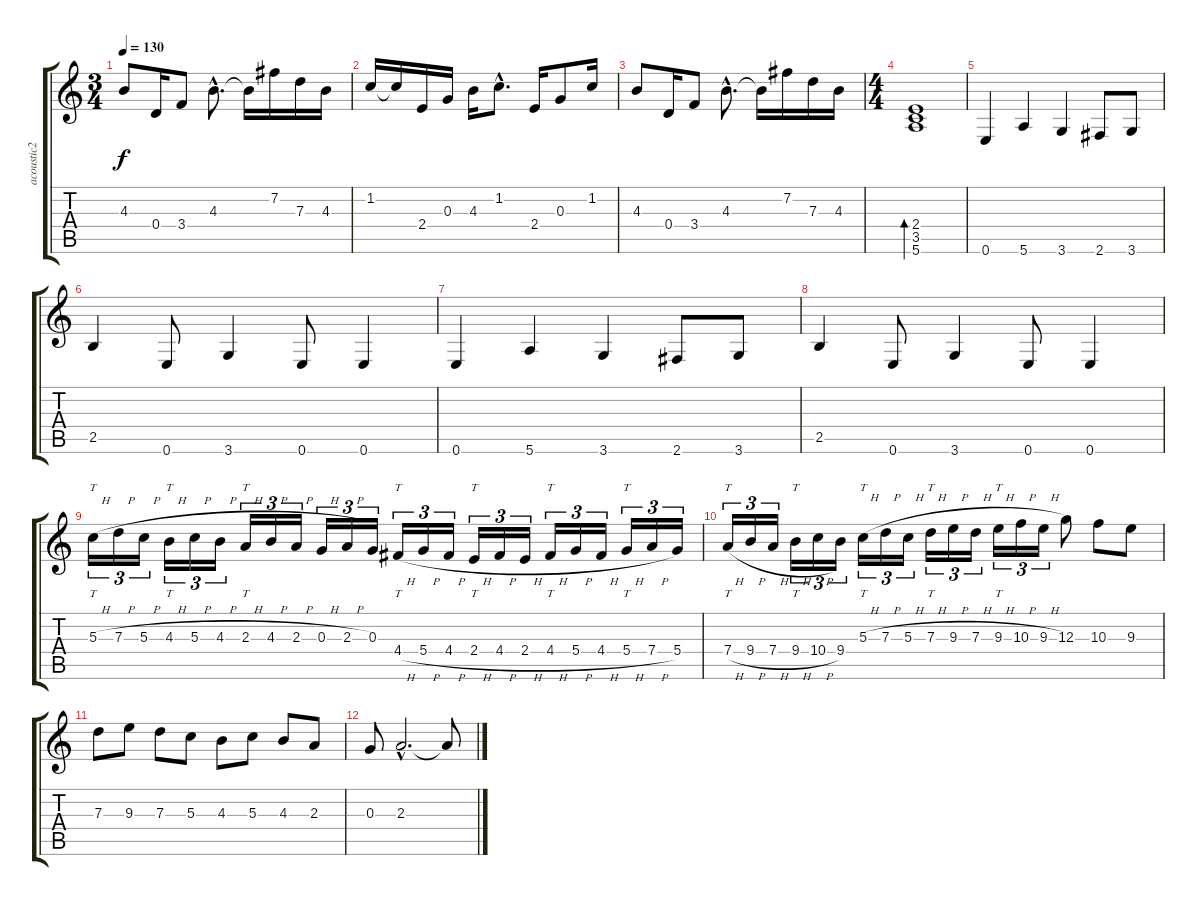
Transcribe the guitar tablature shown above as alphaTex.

\track ("acoustic2" "acoustic2") {instrument acousticguitarnylon}
\staff {score tabs}
\tuning (E4 B3 G3 D3 A2 E2) {hide}
\ts (3 4)
\tempo 130
\clef g2
\ks c
4.3.8{dy f} 0.4.16 3.4.8 4.3{hac}.8{d} 4.3{t}.16 7.2.16 7.3.16 4.3.16 |
1.2.16 1.2{t}.16 2.4.16 0.3.16 4.3.16 1.2{hac}.8{d} 2.4.16 0.3.8 1.2.16 |
4.3.8 0.4.16 3.4.8 4.3{hac}.8{d} 4.3{t}.16 7.2.16 7.3.16 4.3.16 |
\ts (4 4)
(2.4 3.5 5.6).1{bd 480} |
0.6.4 5.6.4 3.6.4 2.6.8 3.6.8 |
2.5.4 0.6.8 3.6.4 0.6.8 0.6.4 |
0.6.4 5.6.4 3.6.4 2.6.8 3.6.8 |
2.5.4 0.6.8 3.6.4 0.6.8 0.6.4 |
5.3{h}.16{tt tu (3 2)} 7.3{h}.16{tu (3 2)} 5.3{h}.16{tu (3 2)} 4.3{h}.16{tt tu (3 2)} 5.3{h}.16{tu (3 2)} 4.3{h}.16{tu (3 2)} 2.3{h}.16{tt tu (3 2)} 4.3{h}.16{tu (3 2)} 2.3{h}.16{tu (3 2)} 0.3{h}.16{tu (3 2)} 2.3{h}.16{tu (3 2)} 0.3.16{tu (3 2)} 4.4{h}.16{tt tu (3 2)} 5.4{h}.16{tu (3 2)} 4.4{h}.16{tu (3 2)} 2.4{h}.16{tt tu (3 2)} 4.4{h}.16{tu (3 2)} 2.4{h}.16{tu (3 2)} 4.4{h}.16{tt tu (3 2)} 5.4{h}.16{tu (3 2)} 4.4{h}.16{tu (3 2)} 5.4{h}.16{tt tu (3 2)} 7.4{h}.16{tu (3 2)} 5.4.16{tu (3 2)} |
7.4{h}.16{tt tu (3 2)} 9.4{h}.16{tu (3 2)} 7.4{h}.16{tu (3 2)} 9.4{h}.16{tt tu (3 2)} 10.4{h}.16{tu (3 2)} 9.4.16{tu (3 2)} 5.3{h}.16{tt tu (3 2)} 7.3{h}.16{tu (3 2)} 5.3{h}.16{tu (3 2)} 7.3{h}.16{tt tu (3 2)} 9.3{h}.16{tu (3 2)} 7.3{h}.16{tu (3 2)} 9.3{h}.16{tt tu (3 2)} 10.3{h}.16{tu (3 2)} 9.3{h}.16{tu (3 2)} 12.3.8 10.3.8 9.3.8 |
7.3.8 9.3.8 7.3.8 5.3.8 4.3.8 5.3.8 4.3.8 2.3.8 |
0.3.8 2.3{hac}.2{d} 2.3{t}.8
